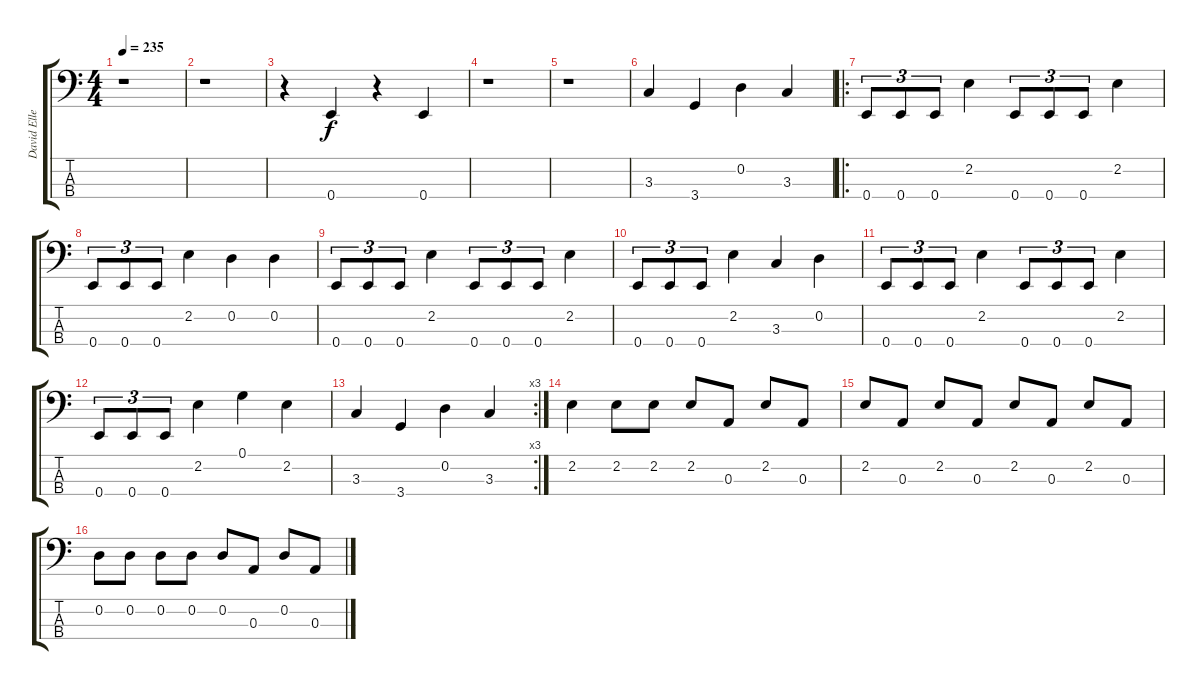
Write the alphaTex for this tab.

\track ("David Ellefson (Bass)" "David Elle") {instrument electricbassfinger}
\staff {score tabs}
\tuning (G2 D2 A1 E1) {hide}
\ts (4 4)
\tempo 235
\clef f4
\ks c
r.1{dy f} |
r.1 |
r.4 0.4.4 r.4 0.4.4 |
r.1 |
r.1 |
3.3.4 3.4.4 0.2.4 3.3.4 |
\ro
0.4.8{tu (3 2)} 0.4.8{tu (3 2)} 0.4.8{tu (3 2)} 2.2.4 0.4.8{tu (3 2)} 0.4.8{tu (3 2)} 0.4.8{tu (3 2)} 2.2.4 |
0.4.8{tu (3 2)} 0.4.8{tu (3 2)} 0.4.8{tu (3 2)} 2.2.4 0.2.4 0.2.4 |
0.4.8{tu (3 2)} 0.4.8{tu (3 2)} 0.4.8{tu (3 2)} 2.2.4 0.4.8{tu (3 2)} 0.4.8{tu (3 2)} 0.4.8{tu (3 2)} 2.2.4 |
0.4.8{tu (3 2)} 0.4.8{tu (3 2)} 0.4.8{tu (3 2)} 2.2.4 3.3.4 0.2.4 |
0.4.8{tu (3 2)} 0.4.8{tu (3 2)} 0.4.8{tu (3 2)} 2.2.4 0.4.8{tu (3 2)} 0.4.8{tu (3 2)} 0.4.8{tu (3 2)} 2.2.4 |
0.4.8{tu (3 2)} 0.4.8{tu (3 2)} 0.4.8{tu (3 2)} 2.2.4 0.1.4 2.2.4 |
\rc 3
3.3.4 3.4.4 0.2.4 3.3.4 |
2.2.4 2.2.8 2.2.8 2.2.8 0.3.8 2.2.8 0.3.8 |
2.2.8 0.3.8 2.2.8 0.3.8 2.2.8 0.3.8 2.2.8 0.3.8 |
0.2.8 0.2.8 0.2.8 0.2.8 0.2.8 0.3.8 0.2.8 0.3.8
